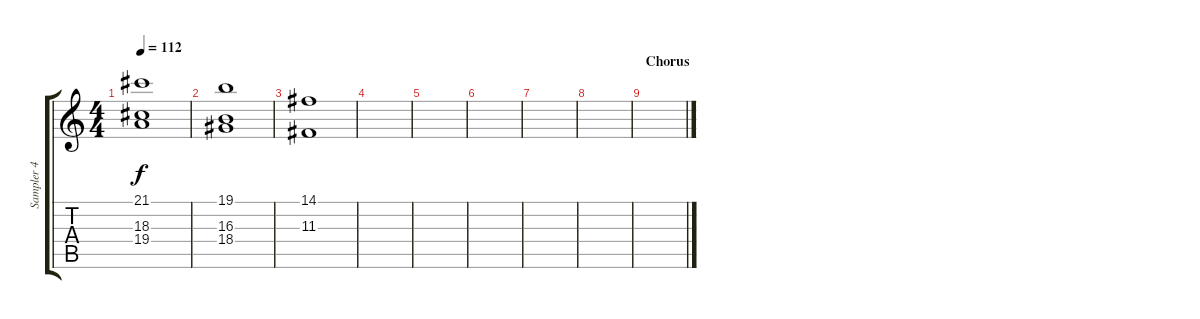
\track ("Sampler 4" "Sampler 4") {instrument pad2warm}
\staff {score tabs}
\tuning (E4 B3 G3 D3 A2 E2) {hide}
\ts (4 4)
\tempo 112
\clef g2
\ks c
(21.1 18.3 19.4).1{dy f} |
(19.1 16.3 18.4).1 |
(14.1 11.3).1 |
|
|
|
|
|
\section ("" "Chorus")
